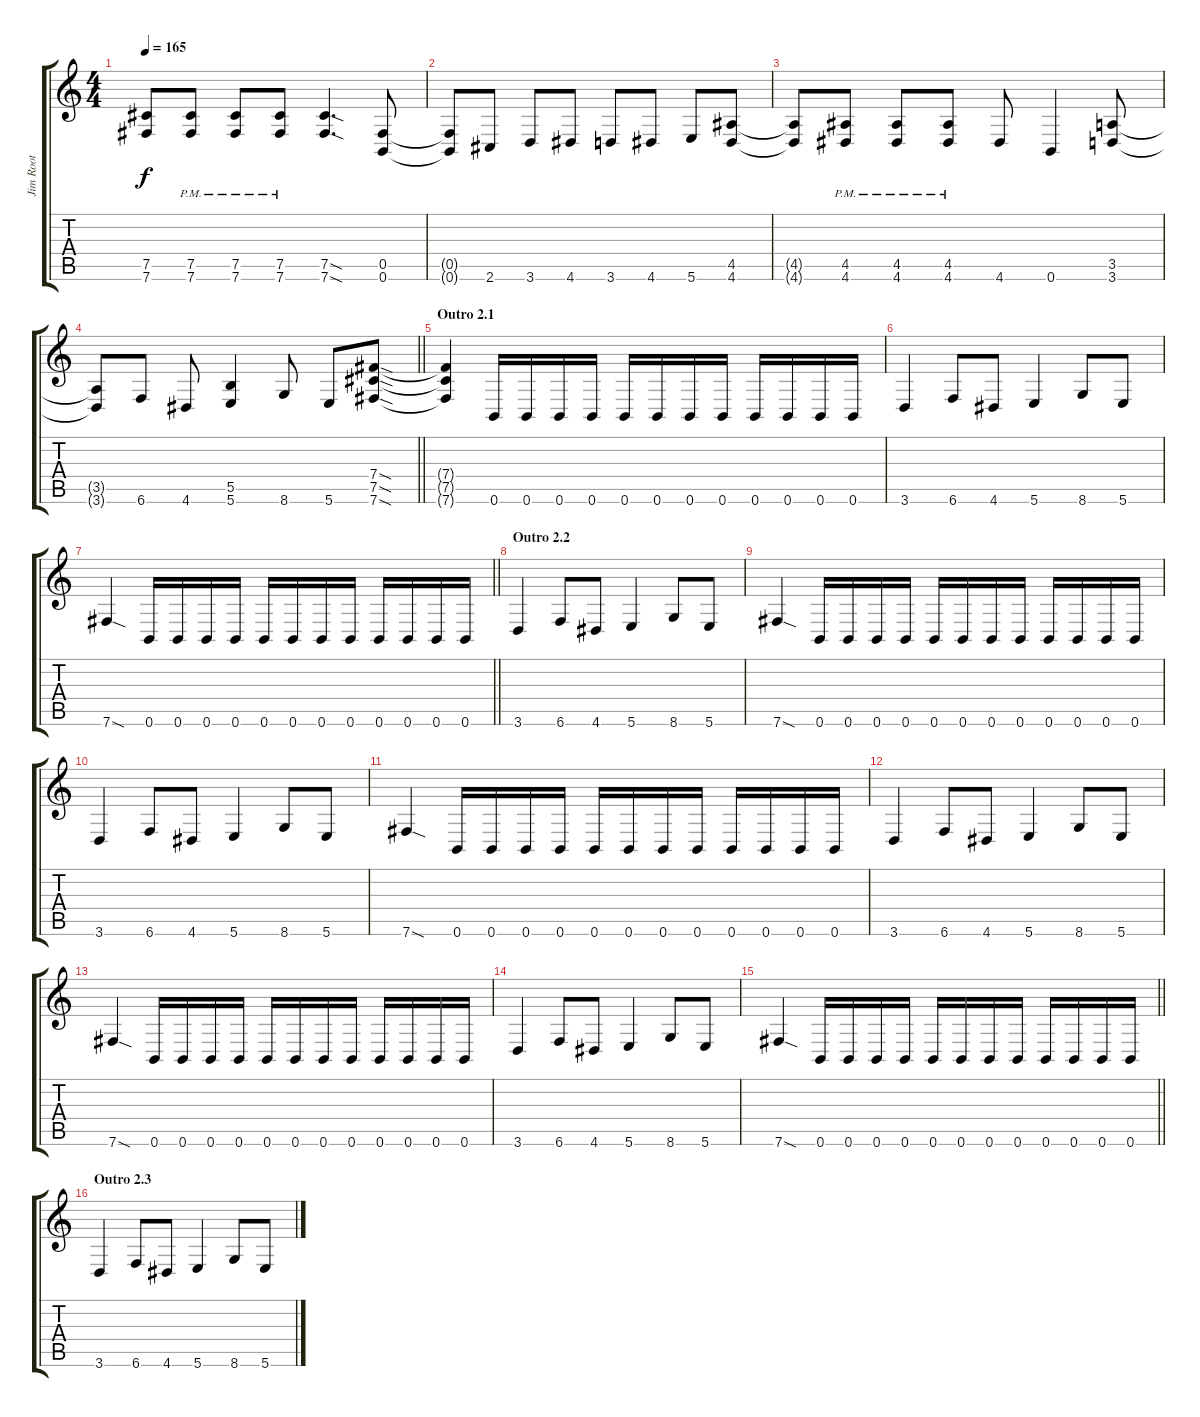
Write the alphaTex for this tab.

\track ("Jim Root" "Jim Root") {instrument distortionguitar}
\staff {score tabs}
\tuning (Db4 Ab3 E3 B2 Gb2 B1) {hide}
\ts (4 4)
\tempo 165
\clef g2
\ks c
(7.5{t} 7.6{t}).8{dy f} (7.5{pm} 7.6{pm}).8 (7.5{pm} 7.6{pm}).8 (7.5{pm} 7.6{pm}).8 (7.5{sod} 7.6{sod}).4{d} (0.5 0.6).8 |
(0.5{t} 0.6{t}).8 2.6.8 3.6.8 4.6.8 3.6.8 4.6.8 5.6.8 (4.5 4.6).8 |
(4.5{t} 4.6{t}).8 (4.5{pm} 4.6{pm}).8 (4.5{pm} 4.6{pm}).8 (4.5{pm} 4.6{pm}).8 4.6.8 0.6.4 (3.5 3.6).8 |
\barLineRight lightlight
(3.5{t} 3.6{t}).8 6.6.8 4.6.8 (5.5 5.6).4 8.6.8 5.6.8 (7.4{sod} 7.5{sod} 7.6{sod}).8 |
\section ("" "Outro 2.1")
(7.4{t} 7.5{t} 7.6{t}).4 0.6.16 0.6.16 0.6.16 0.6.16 0.6.16 0.6.16 0.6.16 0.6.16 0.6.16 0.6.16 0.6.16 0.6.16 |
3.6.4 6.6.8 4.6.8 5.6.4 8.6.8 5.6.8 |
\barLineRight lightlight
7.6{sod}.4 0.6.16 0.6.16 0.6.16 0.6.16 0.6.16 0.6.16 0.6.16 0.6.16 0.6.16 0.6.16 0.6.16 0.6.16 |
\section ("" "Outro 2.2")
3.6.4 6.6.8 4.6.8 5.6.4 8.6.8 5.6.8 |
7.6{sod}.4 0.6.16 0.6.16 0.6.16 0.6.16 0.6.16 0.6.16 0.6.16 0.6.16 0.6.16 0.6.16 0.6.16 0.6.16 |
3.6.4 6.6.8 4.6.8 5.6.4 8.6.8 5.6.8 |
7.6{sod}.4 0.6.16 0.6.16 0.6.16 0.6.16 0.6.16 0.6.16 0.6.16 0.6.16 0.6.16 0.6.16 0.6.16 0.6.16 |
3.6.4 6.6.8 4.6.8 5.6.4 8.6.8 5.6.8 |
7.6{sod}.4 0.6.16 0.6.16 0.6.16 0.6.16 0.6.16 0.6.16 0.6.16 0.6.16 0.6.16 0.6.16 0.6.16 0.6.16 |
3.6.4 6.6.8 4.6.8 5.6.4 8.6.8 5.6.8 |
\barLineRight lightlight
7.6{sod}.4 0.6.16 0.6.16 0.6.16 0.6.16 0.6.16 0.6.16 0.6.16 0.6.16 0.6.16 0.6.16 0.6.16 0.6.16 |
\section ("" "Outro 2.3")
3.6.4 6.6.8 4.6.8 5.6.4 8.6.8 5.6.8
